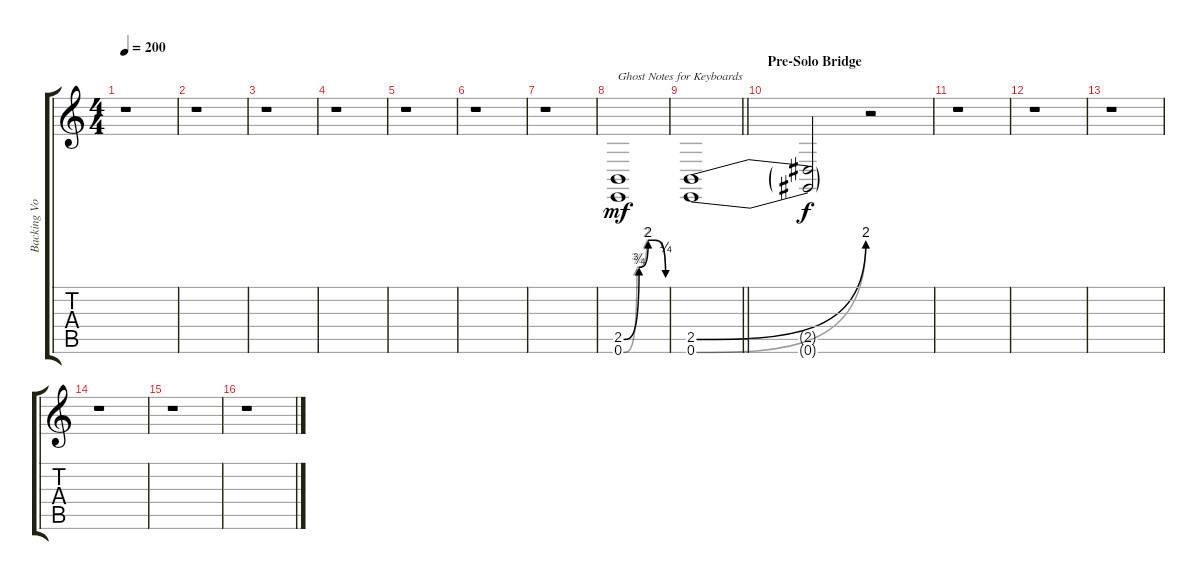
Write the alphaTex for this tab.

\track ("Backing Vocals" "Backing Vo") {instrument lead2sawtooth}
\staff {score tabs}
\tuning (E4 B3 G3 D3 A2 E2) {hide}
\ts (4 4)
\tempo 200
\clef g2
\ks c
r.1{dy f} |
r.1 |
r.1 |
r.1 |
r.1 |
r.1 |
r.1 |
(2.5{be (custom 0 0 22 3 35 8 45 8 60 1)} 0.6{be (custom 0 0 19 3 33 8 42 8 60 1)}).1{txt "Ghost Notes for Keyboards" dy mf volume 16 instrument seashore} |
\barLineRight lightlight
(2.5{be (bend 0 0 60 8)} 0.6{be (bend 0 0 60 8)}).1 |
\section ("" "Pre-Solo Bridge")
(2.5{t} 0.6{t}).2{dy f volume 2} r.2 |
r.1{volume 12 instrument lead2sawtooth} |
r.1 |
r.1 |
r.1 |
r.1 |
r.1
